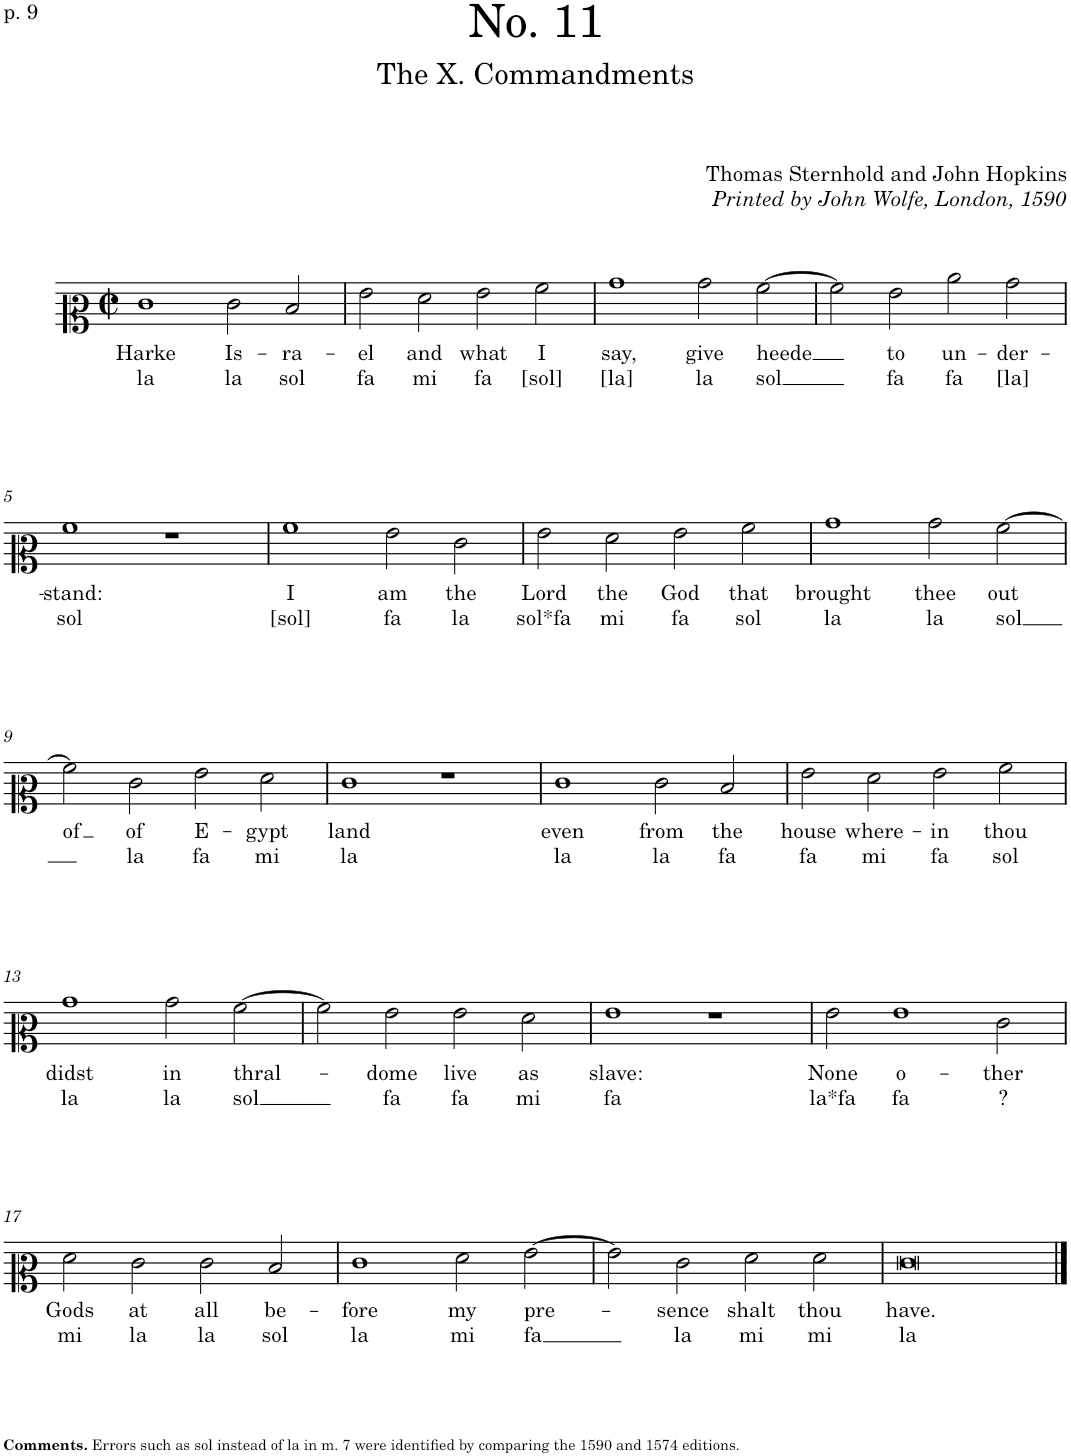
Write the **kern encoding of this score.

**kern	**text	**text
*part1	*part1	*part1
*staff1	*staff1	*staff1
*I"Voice	*	*
*I'Vo.	*	*
*clefC2	*	*
*k[]	*	*
*M4/2	*	*
*met(c|)	*	*
=1	=1	=1
!	!LO:LY:b	!LO:LY:b
1e	Harke	la
!	!LO:LY:b	!LO:LY:b
2e\	Is-	la
!	!LO:LY:b	!LO:LY:b
2d/	-ra-	sol
=2	=2	=2
!	!LO:LY:b	!LO:LY:b
2g\	-el	fa
!	!LO:LY:b	!LO:LY:b
2f\	and	mi
!	!LO:LY:b	!LO:LY:b
2g\	what	fa
!	!LO:LY:b	!LO:LY:b
2a\	I	[sol]
=3	=3	=3
!	!LO:LY:b	!LO:LY:b
1b	say,	[la]
!	!LO:LY:b	!LO:LY:b
2b\	give	la
!	!LO:LY:b	!LO:LY:b
[2a\	heede	sol
=4	=4	=4
2a\]	.	.
!	!LO:LY:b	!LO:LY:b
2g\	to	fa
!	!LO:LY:b	!LO:LY:b
2cc\	un-	fa
!	!LO:LY:b	!LO:LY:b
2b\	-der-	[la]
!!LO:LB:g=z
=5	=5	=5
!	!LO:LY:b	!LO:LY:b
1a	-stand:	sol
1r	.	.
=6	=6	=6
!	!LO:LY:b	!LO:LY:b
1a	I	[sol]
!	!LO:LY:b	!LO:LY:b
2g\	am	fa
!	!LO:LY:b	!LO:LY:b
2e\	the	la
=7	=7	=7
!	!LO:LY:b	!LO:LY:b
2g\	Lord	sol*fa
!	!LO:LY:b	!LO:LY:b
2f\	the	mi
!	!LO:LY:b	!LO:LY:b
2g\	God	fa
!	!LO:LY:b	!LO:LY:b
2a\	that	sol
=8	=8	=8
!	!LO:LY:b	!LO:LY:b
1b	brought	la
!	!LO:LY:b	!LO:LY:b
2b\	thee	la
!	!LO:LY:b	!LO:LY:b
[2a\	out	sol
!!LO:LB:g=z
=9	=9	=9
!	!LO:LY:b	!
2a\]	of	.
!	!LO:LY:b	!LO:LY:b
2e\	of	la
!	!LO:LY:b	!LO:LY:b
2g\	E-	fa
!	!LO:LY:b	!LO:LY:b
2f\	-gypt	mi
=10	=10	=10
!	!LO:LY:b	!LO:LY:b
1e	land	la
1r	.	.
=11	=11	=11
!	!LO:LY:b	!LO:LY:b
1e	even	la
!	!LO:LY:b	!LO:LY:b
2e\	from	la
!	!LO:LY:b	!LO:LY:b
2d/	the	fa
=12	=12	=12
!	!LO:LY:b	!LO:LY:b
2g\	house	fa
!	!LO:LY:b	!LO:LY:b
2f\	where-	mi
!	!LO:LY:b	!LO:LY:b
2g\	-in	fa
!	!LO:LY:b	!LO:LY:b
2a\	thou	sol
!!LO:LB:g=z
=13	=13	=13
!	!LO:LY:b	!LO:LY:b
1b	didst	la
!	!LO:LY:b	!LO:LY:b
2b\	in	la
!	!LO:LY:b	!LO:LY:b
[2a\	thral-	sol
=14	=14	=14
2a\]	.	.
!	!LO:LY:b	!LO:LY:b
2g\	-dome	fa
!	!LO:LY:b	!LO:LY:b
2g\	live	fa
!	!LO:LY:b	!LO:LY:b
2f\	as	mi
=15	=15	=15
!	!LO:LY:b	!LO:LY:b
1g	slave:	fa
1r	.	.
=16	=16	=16
!	!LO:LY:b	!LO:LY:b
2g\	None	la*fa
!	!LO:LY:b	!LO:LY:b
1g	o-	fa
!	!LO:LY:b	!LO:LY:b
2e\	-ther	?
!!LO:LB:g=z
=17	=17	=17
!	!LO:LY:b	!LO:LY:b
2f\	Gods	mi
!	!LO:LY:b	!LO:LY:b
2e\	at	la
!	!LO:LY:b	!LO:LY:b
2e\	all	la
!	!LO:LY:b	!LO:LY:b
2d/	be-	sol
=18	=18	=18
!	!LO:LY:b	!LO:LY:b
1e	-fore	la
!	!LO:LY:b	!LO:LY:b
2f\	my	mi
!	!LO:LY:b	!LO:LY:b
[2g\	pre-	fa
=19	=19	=19
2g\]	.	.
!	!LO:LY:b	!LO:LY:b
2e\	-sence	la
!	!LO:LY:b	!LO:LY:b
2f\	shalt	mi
!	!LO:LY:b	!LO:LY:b
2f\	thou	mi
=20	=20	=20
!	!LO:LY:b	!LO:LY:b
0e	have.	la
==	==	==
*-	*-	*-
